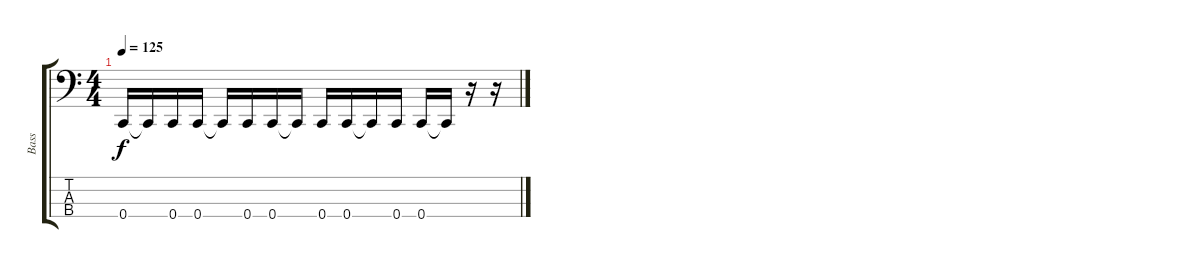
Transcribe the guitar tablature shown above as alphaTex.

\track ("Bass" "Bass") {instrument electricbasspick}
\staff {score tabs}
\tuning (F2 C2 G1 C1) {hide}
\ts (4 4)
\tempo 125
\clef f4
\ks c
0.4.16{dy f} 0.4{t}.16 0.4.16 0.4.16 0.4{t}.16 0.4.16 0.4.16 0.4{t}.16 0.4.16 0.4.16 0.4{t}.16 0.4.16 0.4.16 0.4{t}.16 r.16 r.16
